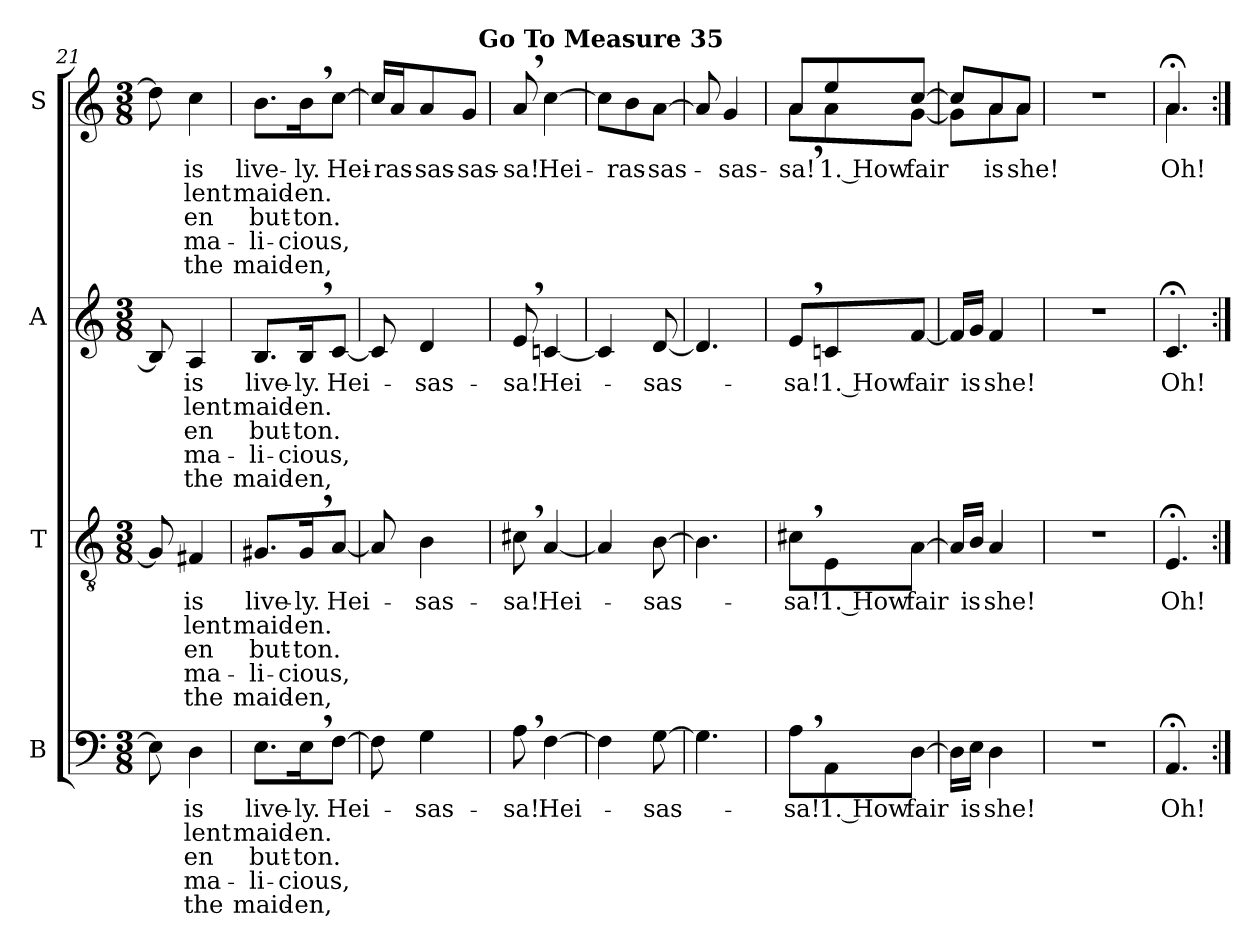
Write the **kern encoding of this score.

**kern	**text	**text	**text	**text	**text	**kern	**text	**text	**text	**text	**text	**kern	**text	**text	**text	**text	**text	**kern	**text	**text	**text	**text	**text
*part4	*part4	*part4	*part4	*part4	*part4	*part3	*part3	*part3	*part3	*part3	*part3	*part2	*part2	*part2	*part2	*part2	*part2	*part1	*part1	*part1	*part1	*part1	*part1
*staff4	*staff4	*staff4	*staff4	*staff4	*staff4	*staff3	*staff3	*staff3	*staff3	*staff3	*staff3	*staff2	*staff2	*staff2	*staff2	*staff2	*staff2	*staff1	*staff1	*staff1	*staff1	*staff1	*staff1
*I"B	*	*	*	*	*	*I"T	*	*	*	*	*	*I"A	*	*	*	*	*	*I"S	*	*	*	*	*
*clefF4	*	*	*	*	*	*clefGv2	*	*	*	*	*	*clefG2	*	*	*	*	*	*clefG2	*	*	*	*	*
*k[]	*	*	*	*	*	*k[]	*	*	*	*	*	*k[]	*	*	*	*	*	*k[]	*	*	*	*	*
*C:	*	*	*	*	*	*C:	*	*	*	*	*	*C:	*	*	*	*	*	*C:	*	*	*	*	*
*M3/8	*	*	*	*	*	*M3/8	*	*	*	*	*	*M3/8	*	*	*	*	*	*M3/8	*	*	*	*	*
=21	=21	=21	=21	=21	=21	=21	=21	=21	=21	=21	=21	=21	=21	=21	=21	=21	=21	=21	=21	=21	=21	=21	=21
8E\]	.	.	.	.	.	8G#/]	.	.	.	.	.	8B/]	.	.	.	.	.	8dd\]	.	.	.	.	.
!	!LO:LY:b	!LO:LY:b	!LO:LY:b	!LO:LY:b	!LO:LY:b	!	!LO:LY:b	!LO:LY:b	!LO:LY:b	!LO:LY:b	!LO:LY:b	!	!LO:LY:b	!LO:LY:b	!LO:LY:b	!LO:LY:b	!LO:LY:b	!	!LO:LY:b	!LO:LY:b	!LO:LY:b	!LO:LY:b	!LO:LY:b
4D\	is	-lent	-en	ma-	the	4F#X/	is	-lent	-en	ma-	the	4A/	is	-lent	-en	ma-	the	4cc\	is	-lent	-en	ma-	the
!!LO:PB:g=z
=22	=22	=22	=22	=22	=22	=22	=22	=22	=22	=22	=22	=22	=22	=22	=22	=22	=22	=22	=22	=22	=22	=22	=22
!	!LO:LY:b	!LO:LY:b	!LO:LY:b	!LO:LY:b	!LO:LY:b	!	!LO:LY:b	!LO:LY:b	!LO:LY:b	!LO:LY:b	!LO:LY:b	!	!LO:LY:b	!LO:LY:b	!LO:LY:b	!LO:LY:b	!LO:LY:b	!	!LO:LY:b	!LO:LY:b	!LO:LY:b	!LO:LY:b	!LO:LY:b
8.E\L	live-	maid-	but-	-li-	maid-	8.G#X/L	live-	maid-	but-	-li-	maid-	8.B/L	live-	maid-	but-	-li-	maid-	8.b\L	live-	maid-	but-	-li-	maid-
!	!LO:LY:b	!LO:LY:b	!LO:LY:b	!LO:LY:b	!LO:LY:b	!	!LO:LY:b	!LO:LY:b	!LO:LY:b	!LO:LY:b	!LO:LY:b	!	!LO:LY:b	!LO:LY:b	!LO:LY:b	!LO:LY:b	!LO:LY:b	!	!LO:LY:b	!LO:LY:b	!LO:LY:b	!LO:LY:b	!LO:LY:b
16E,>\K	-ly.	-en.	-ton.	-cious,	-en,	16G#,>/K	-ly.	-en.	-ton.	-cious,	-en,	16B,>/K	-ly.	-en.	-ton.	-cious,	-en,	16b,>\K	-ly.	-en.	-ton.	-cious,	-en,
!	!LO:LY:b	!	!	!	!	!	!LO:LY:b	!	!	!	!	!	!LO:LY:b	!	!	!	!	!	!LO:LY:b	!	!	!	!
[8F\J	Hei-	.	.	.	.	[8A/J	Hei-	.	.	.	.	[8c/J	Hei-	.	.	.	.	[8cc\J	Hei-	.	.	.	.
=23	=23	=23	=23	=23	=23	=23	=23	=23	=23	=23	=23	=23	=23	=23	=23	=23	=23	=23	=23	=23	=23	=23	=23
8F\]	.	.	.	.	.	8A/]	.	.	.	.	.	8c/]	.	.	.	.	.	16cc/LL]	.	.	.	.	.
!	!	!	!	!	!	!	!	!	!	!	!	!	!	!	!	!	!	!	!LO:LY:b	!	!	!	!
.	.	.	.	.	.	.	.	.	.	.	.	.	.	.	.	.	.	16a/J	-ras-	.	.	.	.
!	!LO:LY:b	!	!	!	!	!	!LO:LY:b	!	!	!	!	!	!LO:LY:b	!	!	!	!	!	!LO:LY:b	!	!	!	!
4G\	-sas-	.	.	.	.	4B\	-sas-	.	.	.	.	4d/	-sas-	.	.	.	.	8a/	-sas-	.	.	.	.
!	!	!	!	!	!	!	!	!	!	!	!	!	!	!	!	!	!	!	!LO:LY:b	!	!	!	!
.	.	.	.	.	.	.	.	.	.	.	.	.	.	.	.	.	.	8g/J	-sas-	.	.	.	.
=24	=24	=24	=24	=24	=24	=24	=24	=24	=24	=24	=24	=24	=24	=24	=24	=24	=24	=24	=24	=24	=24	=24	=24
!	!LO:LY:b	!	!	!	!	!	!LO:LY:b	!	!	!	!	!	!LO:LY:b	!	!	!	!	!	!LO:LY:b	!	!	!	!
8A,>\	-sa!	.	.	.	.	8c#X,>\	-sa!	.	.	.	.	8e,>/	-sa!	.	.	.	.	8a,>/	-sa!	.	.	.	.
!	!LO:LY:b	!	!	!	!	!	!LO:LY:b	!	!	!	!	!	!LO:LY:b	!	!	!	!	!	!LO:LY:b	!	!	!	!
[4F\	Hei-	.	.	.	.	[4A/	Hei-	.	.	.	.	[4cn/	Hei-	.	.	.	.	[4cc\	Hei-	.	.	.	.
=25	=25	=25	=25	=25	=25	=25	=25	=25	=25	=25	=25	=25	=25	=25	=25	=25	=25	=25	=25	=25	=25	=25	=25
4F\]	.	.	.	.	.	4A/]	.	.	.	.	.	4c/]	.	.	.	.	.	8cc\L]	.	.	.	.	.
!	!	!	!	!	!	!	!	!	!	!	!	!	!	!	!	!	!	!	!LO:LY:b	!	!	!	!
.	.	.	.	.	.	.	.	.	.	.	.	.	.	.	.	.	.	8b\	-ras-	.	.	.	.
!	!LO:LY:b	!	!	!	!	!	!LO:LY:b	!	!	!	!	!	!LO:LY:b	!	!	!	!	!	!LO:LY:b	!	!	!	!
[8G\	-sas-	.	.	.	.	[8B\	-sas-	.	.	.	.	[8d/	-sas-	.	.	.	.	[8a\J	-sas-	.	.	.	.
=26	=26	=26	=26	=26	=26	=26	=26	=26	=26	=26	=26	=26	=26	=26	=26	=26	=26	=26	=26	=26	=26	=26	=26
4.G\]	.	.	.	.	.	4.B\]	.	.	.	.	.	4.d/]	.	.	.	.	.	8a/]	.	.	.	.	.
!	!	!	!	!	!	!	!	!	!	!	!	!	!	!	!	!	!	!LO:TX:a:B:rj:t=Go To Measure 35	!	!	!	!	!
!	!	!	!	!	!	!	!	!	!	!	!	!	!	!	!	!	!	!	!LO:LY:b	!	!	!	!
.	.	.	.	.	.	.	.	.	.	.	.	.	.	.	.	.	.	4g/	-sas-	.	.	.	.
=27	=27	=27	=27	=27	=27	=27	=27	=27	=27	=27	=27	=27	=27	=27	=27	=27	=27	=27	=27	=27	=27	=27	=27
!	!	!	!	!	!	!	!	!	!	!	!	!	!	!	!	!	!	!LO:TX:a:B:t=Somewhat slower, delicately *)	!	!	!	!	!
!	!LO:LY:b	!	!	!	!	!	!LO:LY:b	!	!	!	!	!	!LO:LY:b	!	!	!	!	!	!LO:LY:b	!	!	!	!
*	*	*	*	*	*	*	*	*	*	*	*	*	*	*	*	*	*	*^	*	*	*	*	*
8A,>\L	-sa!	.	.	.	.	8c#X,>\L	-sa!	.	.	.	.	8e,>/L	-sa!	.	.	.	.	8a/L	8a,>\L	-sa!	.	.	.	.
!	!LO:LY:b	!	!	!	!	!	!LO:LY:b	!	!	!	!	!	!LO:LY:b	!	!	!	!	!	!	!LO:LY:b	!	!	!	!
8AA\	1. How	.	.	.	.	8E\	1. How	.	.	.	.	8cn/	1. How	.	.	.	.	8ee/	8a\	1. How	.	.	.	.
!	!LO:LY:b	!	!	!	!	!	!LO:LY:b	!	!	!	!	!	!LO:LY:b	!	!	!	!	!	!	!LO:LY:b	!	!	!	!
[8D\J	fair	.	.	.	.	[8A\J	fair	.	.	.	.	[8f/J	fair	.	.	.	.	[>8cc/J	[<8g\J	fair	.	.	.	.
=28	=28	=28	=28	=28	=28	=28	=28	=28	=28	=28	=28	=28	=28	=28	=28	=28	=28	=28	=28	=28	=28	=28	=28	=28
16D\LL]	.	.	.	.	.	16A/LL]	.	.	.	.	.	16f/LL]	.	.	.	.	.	8cc/L]	8g\L]	.	.	.	.	.
!	!LO:LY:b	!	!	!	!	!	!LO:LY:b	!	!	!	!	!	!LO:LY:b	!	!	!	!	!	!	!	!	!	!	!
16E\JJ	is	.	.	.	.	16B/JJ	is	.	.	.	.	16g/JJ	is	.	.	.	.	.	.	.	.	.	.	.
!	!LO:LY:b	!	!	!	!	!	!LO:LY:b	!	!	!	!	!	!LO:LY:b	!	!	!	!	!	!	!LO:LY:b	!	!	!	!
4D\	she!	.	.	.	.	4A/	she!	.	.	.	.	4f/	she!	.	.	.	.	8a/	8a\	is	.	.	.	.
!	!	!	!	!	!	!	!	!	!	!	!	!	!	!	!	!	!	!	!	!LO:LY:b	!	!	!	!
.	.	.	.	.	.	.	.	.	.	.	.	.	.	.	.	.	.	8a/J	8a\J	she!	.	.	.	.
*	*	*	*	*	*	*	*	*	*	*	*	*	*	*	*	*	*	*v	*v	*	*	*	*	*
=29	=29	=29	=29	=29	=29	=29	=29	=29	=29	=29	=29	=29	=29	=29	=29	=29	=29	=29	=29	=29	=29	=29	=29
4.r	.	.	.	.	.	4.r	.	.	.	.	.	4.r	.	.	.	.	.	4.r	.	.	.	.	.
=30	=30	=30	=30	=30	=30	=30	=30	=30	=30	=30	=30	=30	=30	=30	=30	=30	=30	=30	=30	=30	=30	=30	=30
!	!LO:LY:b	!	!	!	!	!	!LO:LY:b	!	!	!	!	!	!LO:LY:b	!	!	!	!	!	!LO:LY:b	!	!	!	!
*	*	*	*	*	*	*	*	*	*	*	*	*	*	*	*	*	*	*^	*	*	*	*	*
4.AA;</	Oh!	.	.	.	.	4.E;</	Oh!	.	.	.	.	4.c;</	Oh!	.	.	.	.	4.a;</	4.a\	Oh!	.	.	.	.
*	*	*	*	*	*	*	*	*	*	*	*	*	*	*	*	*	*	*v	*v	*	*	*	*	*
=:|!	=:|!	=:|!	=:|!	=:|!	=:|!	=:|!	=:|!	=:|!	=:|!	=:|!	=:|!	=:|!	=:|!	=:|!	=:|!	=:|!	=:|!	=:|!	=:|!	=:|!	=:|!	=:|!	=:|!
*-	*-	*-	*-	*-	*-	*-	*-	*-	*-	*-	*-	*-	*-	*-	*-	*-	*-	*-	*-	*-	*-	*-	*-
